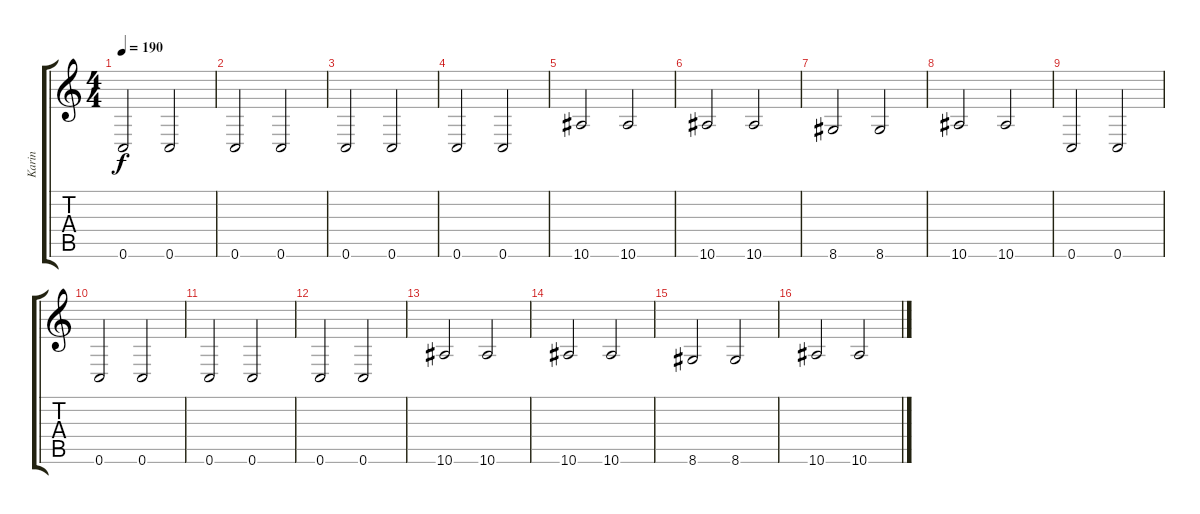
\track ("Karin" "Karin") {instrument electricbasspick}
\staff {score tabs}
\tuning (D4 A3 F3 C3 G2 C2) {hide}
\ts (4 4)
\tempo 190
\clef g2
\ks c
0.6.2{dy f} 0.6.2 |
0.6.2 0.6.2 |
0.6.2 0.6.2 |
0.6.2 0.6.2 |
10.6.2 10.6.2 |
10.6.2 10.6.2 |
8.6.2 8.6.2 |
10.6.2 10.6.2 |
0.6.2 0.6.2 |
0.6.2 0.6.2 |
0.6.2 0.6.2 |
0.6.2 0.6.2 |
10.6.2 10.6.2 |
10.6.2 10.6.2 |
8.6.2 8.6.2 |
10.6.2 10.6.2
